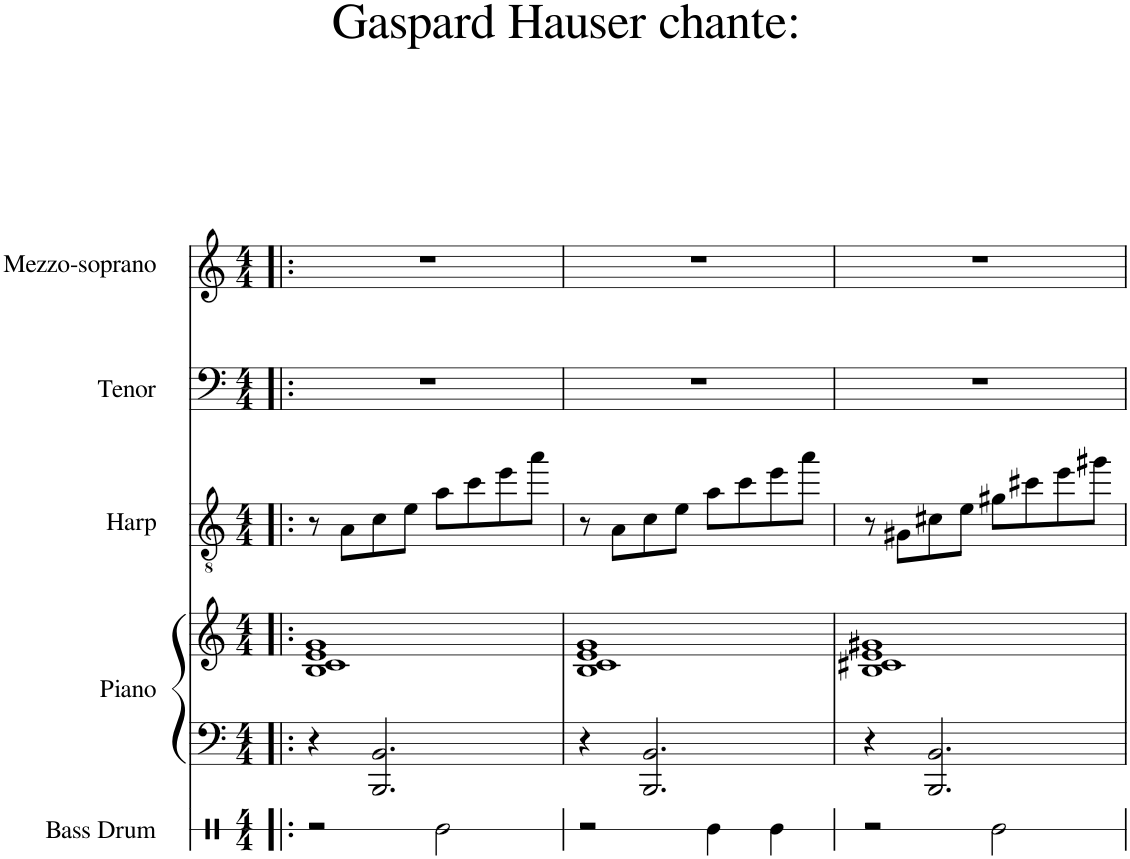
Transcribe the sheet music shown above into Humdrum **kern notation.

**kern	**kern	**kern	**kern	**kern	**kern
*part5	*part4	*part4	*part3	*part2	*part1
*staff6	*staff5	*staff4	*staff3	*staff2	*staff1
*I"Bass Drum	*I"Piano	*	*I"Harp	*I"Tenor	*I"Mezzo-soprano
*I'B. Dr.	*I'Pno.	*	*I'Hrp.	*I'T.	*I'Mzs.
*stria1	*	*	*	*	*
*clefX	*clefF4	*clefG2	*clefGv2	*clefF4	*clefG2
*k[]	*k[]	*k[]	*k[]	*k[]	*k[]
*M4/4	*M4/4	*M4/4	*M4/4	*M4/4	*M4/4
=1!|:	=1!|:	=1!|:	=1!|:	=1!|:	=1!|:
2r	4r	1B 1c 1e 1g	8r	1r	1r
.	.	.	8A\L	.	.
.	2.BBB/ 2.BB/	.	8c\	.	.
.	.	.	8e\J	.	.
2Re\	.	.	8a\L	.	.
.	.	.	8cc\	.	.
.	.	.	8ee\	.	.
.	.	.	8aa\J	.	.
=2	=2	=2	=2	=2	=2
2r	4r	1B 1c 1e 1g	8r	1r	1r
.	.	.	8A\L	.	.
.	2.BBB/ 2.BB/	.	8c\	.	.
.	.	.	8e\J	.	.
4Re\	.	.	8a\L	.	.
.	.	.	8cc\	.	.
4Re\	.	.	8ee\	.	.
.	.	.	8aa\J	.	.
=3	=3	=3	=3	=3	=3
2r	4r	1B 1c#X 1e 1g#X	8r	1r	1r
.	.	.	8G#X\L	.	.
.	2.BBB/ 2.BB/	.	8c#X\	.	.
.	.	.	8e\J	.	.
2Re\	.	.	8g#X\L	.	.
.	.	.	8cc#X\	.	.
.	.	.	8ee\	.	.
.	.	.	8gg#X\J	.	.
=	=	=	=	=	=
*-	*-	*-	*-	*-	*-
